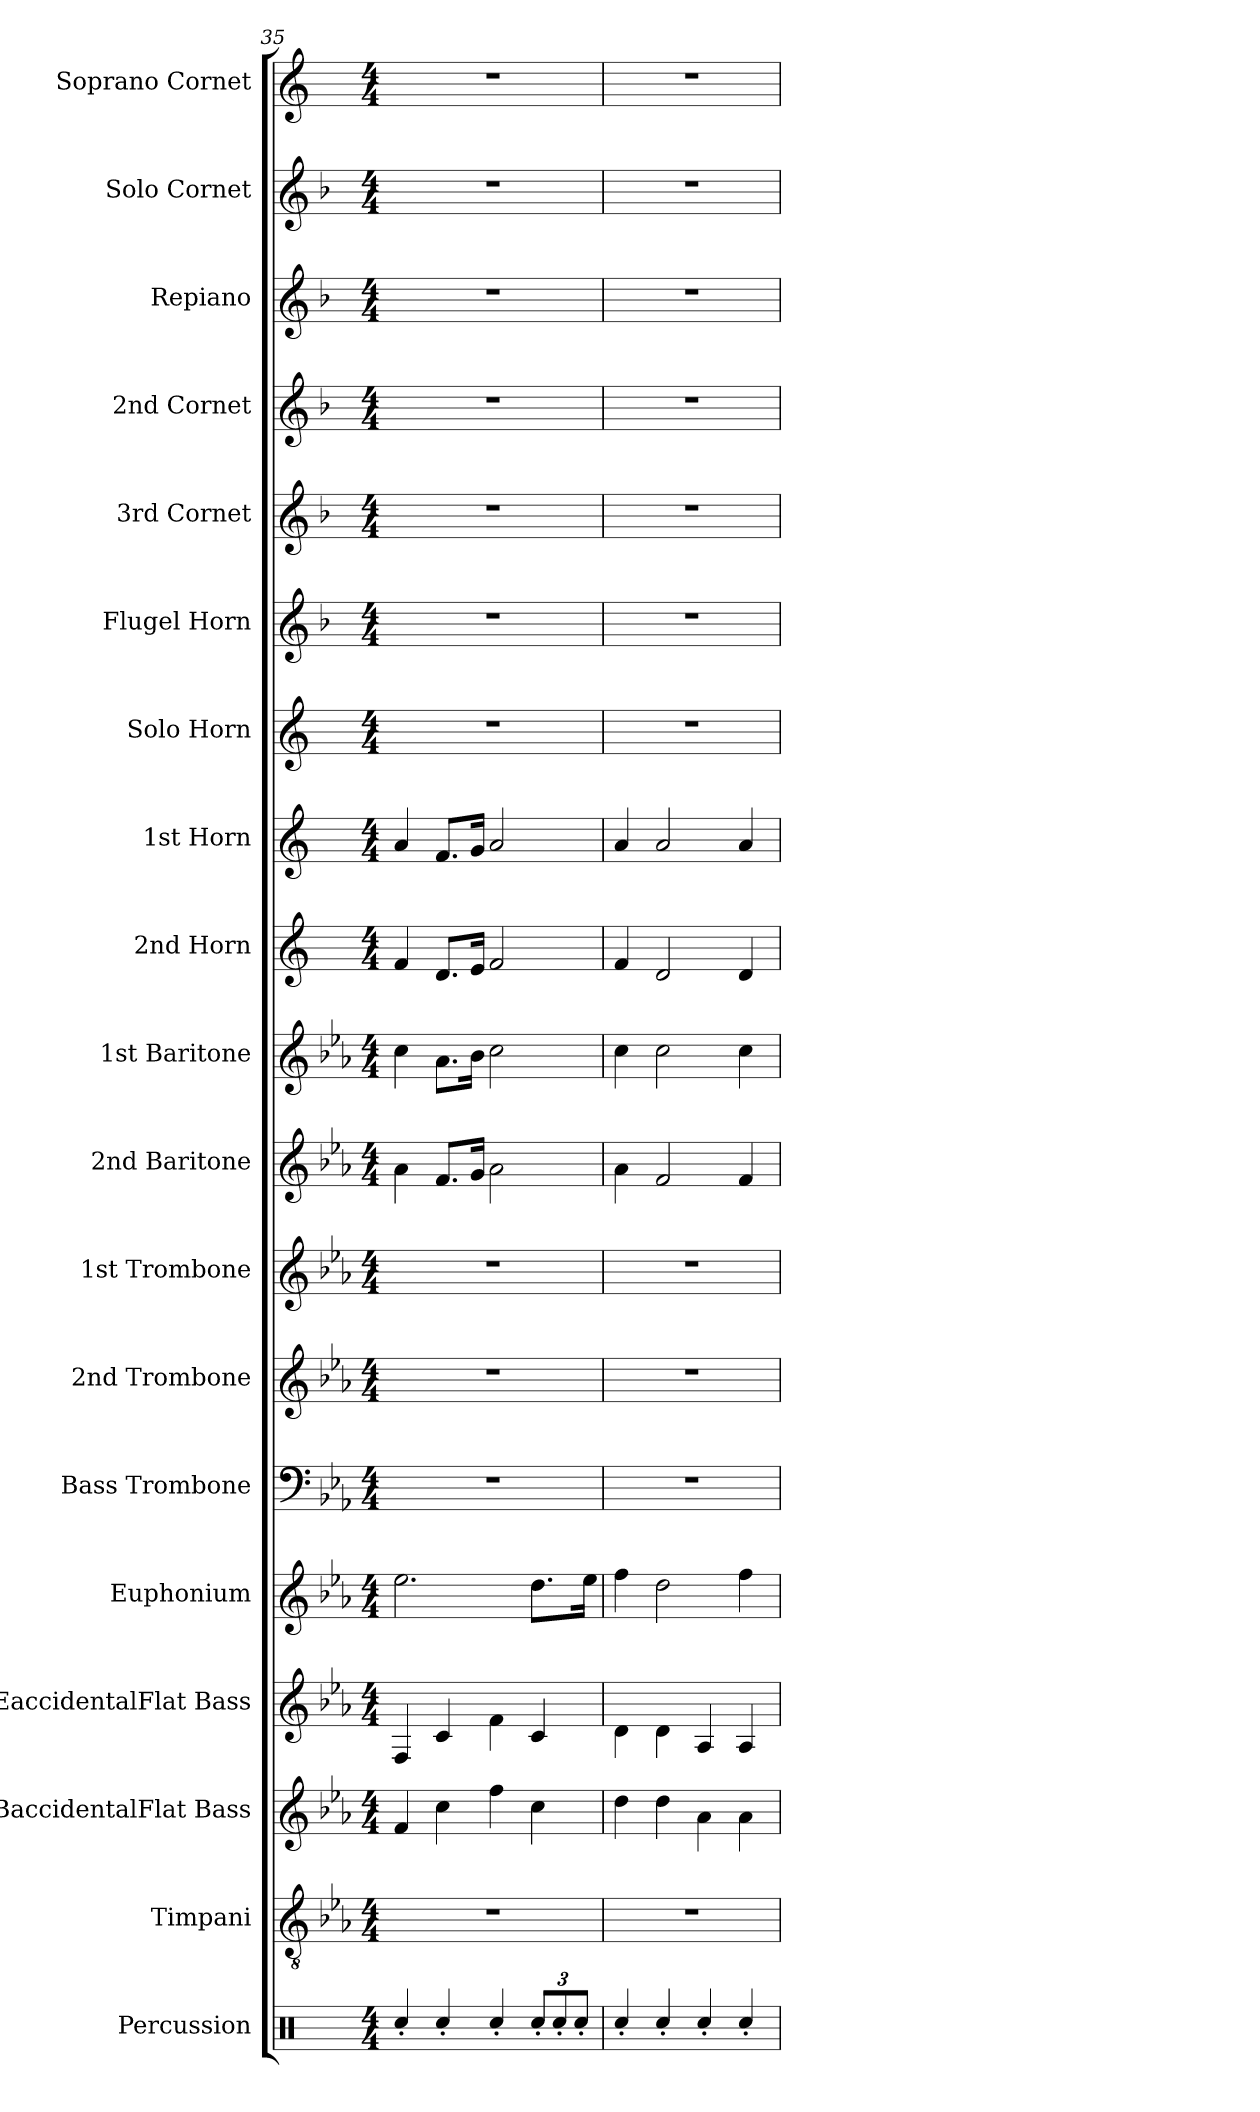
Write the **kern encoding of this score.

**kern	**kern	**kern	**kern	**kern	**kern	**kern	**kern	**kern	**kern	**kern	**kern	**kern	**kern	**kern	**kern	**kern	**kern	**kern
*part19	*part18	*part17	*part16	*part15	*part14	*part13	*part12	*part11	*part10	*part9	*part8	*part7	*part6	*part5	*part4	*part3	*part2	*part1
*staff19	*staff18	*staff17	*staff16	*staff15	*staff14	*staff13	*staff12	*staff11	*staff10	*staff9	*staff8	*staff7	*staff6	*staff5	*staff4	*staff3	*staff2	*staff1
*I"Percussion	*I"Timpani	*I"BBaccidentalFlat Bass	*I"EaccidentalFlat Bass	*I"Euphonium	*I"Bass Trombone	*I"2nd Trombone	*I"1st Trombone	*I"2nd Baritone	*I"1st Baritone	*I"2nd Horn	*I"1st Horn	*I"Solo Horn	*I"Flugel Horn	*I"3rd Cornet	*I"2nd Cornet	*I"Repiano	*I"Solo Cornet	*I"Soprano Cornet
*I'Perc.	*I'Timp.	*I'BBaccidentalFlat B.	*I'EaccidentalFlat B.	*I'Euph.	*I'Bs. Trb.	*I'2ndTrb.	*I'1st Trb.	*I'2ndBari.	*I'1st Bari.	*I'2nd Hn.	*I'1st Hn.	*I'Solo Hn.	*I'Flghn.	*I'3rd Cnt.	*I'2nd Cnt.	*I'Rep.	*I'Solo Cnt.	*I'Sop. Cnt.
*clefX	*clefGv2	*clefG2	*clefG2	*clefG2	*clefF4	*clefG2	*clefG2	*clefG2	*clefG2	*clefG2	*clefG2	*clefG2	*clefG2	*clefG2	*clefG2	*clefG2	*clefG2	*clefG2
*	*	*ITrd15c26	*ITrd12c21	*ITrd8c14	*	*ITrd8c14	*ITrd8c14	*ITrd8c14	*ITrd8c14	*ITrd5c9	*ITrd5c9	*ITrd5c9	*ITrd1c2	*ITrd1c2	*ITrd1c2	*ITrd1c2	*ITrd1c2	*ITrd-2c-3
*k[]	*k[b-e-a-]	*k[b-e-a-]	*k[b-e-a-]	*k[b-e-a-]	*k[b-e-a-]	*k[b-e-a-]	*k[b-e-a-]	*k[b-e-a-]	*k[b-e-a-]	*k[b-e-a-]	*k[b-e-a-]	*k[b-e-a-]	*k[b-e-a-]	*k[b-e-a-]	*k[b-e-a-]	*k[b-e-a-]	*k[b-e-a-]	*k[b-e-a-]
*M4/4	*M4/4	*M4/4	*M4/4	*M4/4	*M4/4	*M4/4	*M4/4	*M4/4	*M4/4	*M4/4	*M4/4	*M4/4	*M4/4	*M4/4	*M4/4	*M4/4	*M4/4	*M4/4
=35	=35	=35	=35	=35	=35	=35	=35	=35	=35	=35	=35	=35	=35	=35	=35	=35	=35	=35
4Rcc'/	1r	4FF/	4FF/	2.e-\	1r	1r	1r	4A-\	4c\	4A-/	4c/	1r	1r	1r	1r	1r	1r	1r
4Rcc'/	.	4C\	4C/	.	.	.	.	8.F/L	8.A-\L	8.F/L	8.A-/L	.	.	.	.	.	.	.
.	.	.	.	.	.	.	.	16G/Jk	16B-\Jk	16G/Jk	16B-/Jk	.	.	.	.	.	.	.
4Rcc'/	.	4F\	4F\	.	.	.	.	2A-\	2c\	2A-/	2c/	.	.	.	.	.	.	.
*Xbrackettup	*	*	*	*	*	*	*	*	*	*	*	*	*	*	*	*	*	*
12Rcc'/L	.	4C\	4C/	8.d\L	.	.	.	.	.	.	.	.	.	.	.	.	.	.
12Rcc'/	.	.	.	.	.	.	.	.	.	.	.	.	.	.	.	.	.	.
12Rcc'/J	.	.	.	.	.	.	.	.	.	.	.	.	.	.	.	.	.	.
.	.	.	.	16e-\Jk	.	.	.	.	.	.	.	.	.	.	.	.	.	.
=36	=36	=36	=36	=36	=36	=36	=36	=36	=36	=36	=36	=36	=36	=36	=36	=36	=36	=36
4Rcc'/	1r	4D\	4D\	4f\	1r	1r	1r	4A-\	4c\	4A-/	4c/	1r	1r	1r	1r	1r	1r	1r
4Rcc'/	.	4D\	4D\	2d\	.	.	.	2F/	2c\	2F/	2c/	.	.	.	.	.	.	.
4Rcc'/	.	4AA-\	4AA-/	.	.	.	.	.	.	.	.	.	.	.	.	.	.	.
4Rcc'/	.	4AA-\	4AA-/	4f\	.	.	.	4F/	4c\	4F/	4c/	.	.	.	.	.	.	.
=	=	=	=	=	=	=	=	=	=	=	=	=	=	=	=	=	=	=
*-	*-	*-	*-	*-	*-	*-	*-	*-	*-	*-	*-	*-	*-	*-	*-	*-	*-	*-
